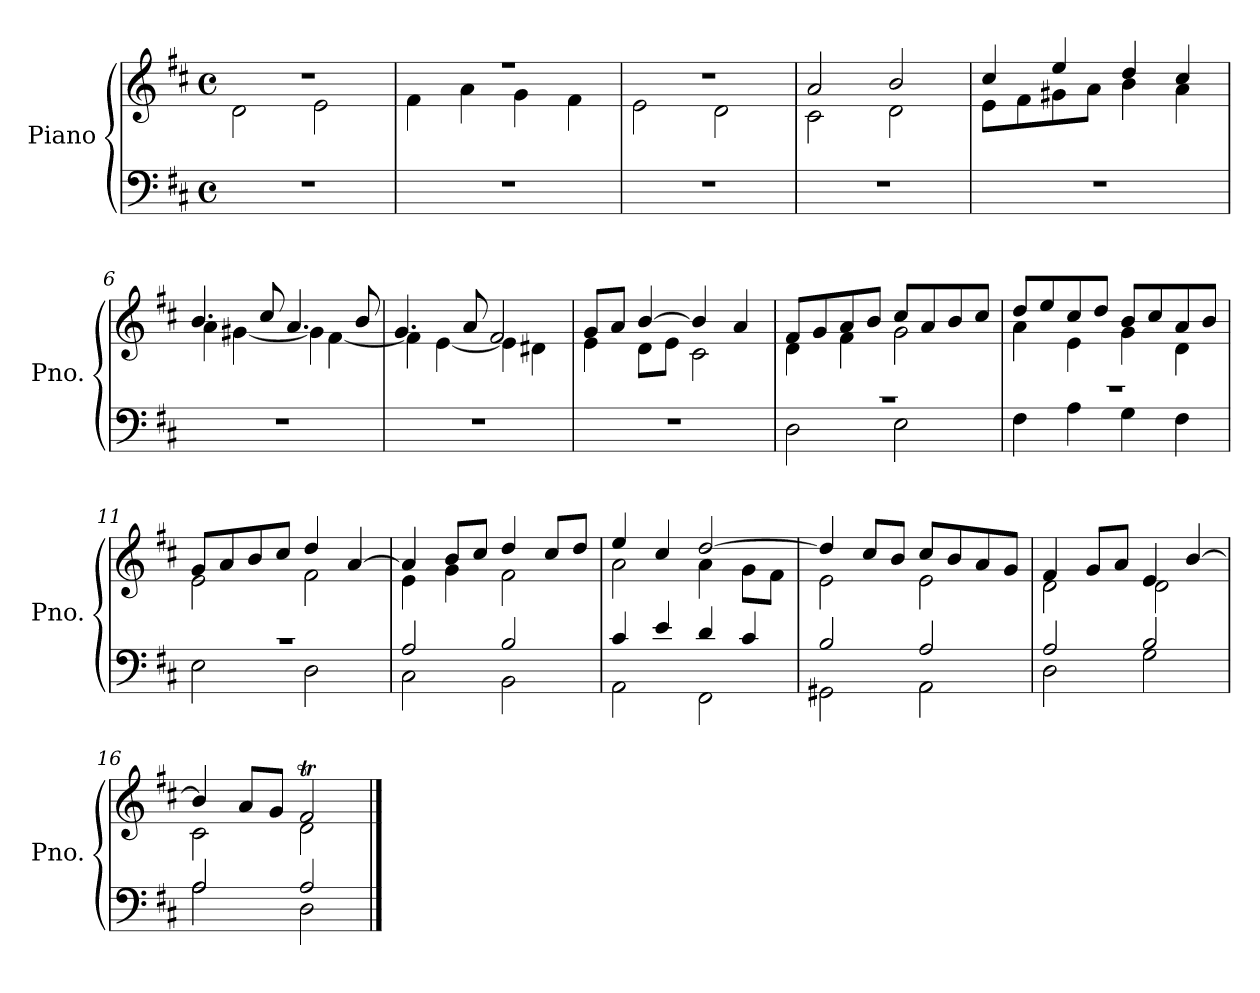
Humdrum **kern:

**kern	**kern
*part1	*part1
*staff2	*staff1
*I"Piano	*
*I'Pno.	*
*clefF4	*clefG2
*k[f#c#]	*k[f#c#]
*M4/4	*M4/4
*met(c)	*met(c)
=1	=1
*	*^
1r	1r	2d\
.	.	2e\
=2	=2	=2
1r	1r	4f#\
.	.	4a\
.	.	4g\
.	.	4f#\
=3	=3	=3
1r	1r	2e\
.	.	2d\
=4	=4	=4
1r	2a/	2c#\
.	2b/	2d\
=5	=5	=5
1r	4cc#/	8e\L
.	.	8f#\
.	4ee/	8g#X\
.	.	8a\J
.	4dd/	4b\
.	4cc#/	4a\
=6	=6	=6
1r	4.b/	4a\
.	.	[4g#X\
.	8cc#/	.
.	4.a/	4g#\]
.	.	[4f#\
.	8b/	.
=7	=7	=7
1r	4.g/	4f#\]
.	.	[4e\
.	8a/	.
.	2f#/	4e\]
.	.	4d#X\
!!LO:LB:g=z	!!
=8	=8	=8
1r	8g/L	4e\
.	8a/J	.
.	[4b/	8d\L
.	.	8e\J
.	4b/]	2c#\
.	4a/	.
=9	=9	=9
*^	*	*
1r	2D\	8f#/L	4d\
.	.	8g/	.
.	.	8a/	4f#\
.	.	8b/J	.
.	2E\	8cc#/L	2g\
.	.	8a/	.
.	.	8b/	.
.	.	8cc#/J	.
=10	=10	=10	=10
1r	4F#\	8dd/L	4a\
.	.	8ee/	.
.	4A\	8cc#/	4e\
.	.	8dd/J	.
.	4G\	8b/L	4g\
.	.	8cc#/	.
.	4F#\	8a/	4d\
.	.	8b/J	.
=11	=11	=11	=11
1r	2E\	8g/L	2e\
.	.	8a/	.
.	.	8b/	.
.	.	8cc#/J	.
.	2D\	4dd/	2f#\
.	.	[4a/	.
=12	=12	=12	=12
2A/	2C#\	4a/]	4e\
.	.	8b/L	4g\
.	.	8cc#/J	.
2B/	2BB\	4dd/	2f#\
.	.	8cc#/L	.
.	.	8dd/J	.
=13	=13	=13	=13
4c#/	2AA\	4ee/	2a\
4e/	.	4cc#/	.
4d/	2FF#\	[2dd/	4a\
4c#/	.	.	8g\L
.	.	.	8f#\J
!!LO:LB:g=z	!!
=14	=14	=14	=14
2B/	2GG#X\	4dd/]	2e\
.	.	8cc#/L	.
.	.	8b/J	.
2A/	2AA\	8cc#/L	2e\
.	.	8b/	.
.	.	8a/	.
.	.	8g/J	.
=15	=15	=15	=15
2A/	2D\	4f#/	2d\
.	.	8g/L	.
.	.	8a/J	.
2B/	2G\	4e/	2d\
.	.	[4b/	.
=16	=16	=16	=16
2A/	2A\	4b/]	2c#\
.	.	8a/L	.
.	.	8g/J	.
2A/	2D\	2f#t/	2d\
*v	*v	*	*
*	*v	*v
==	==
*-	*-
